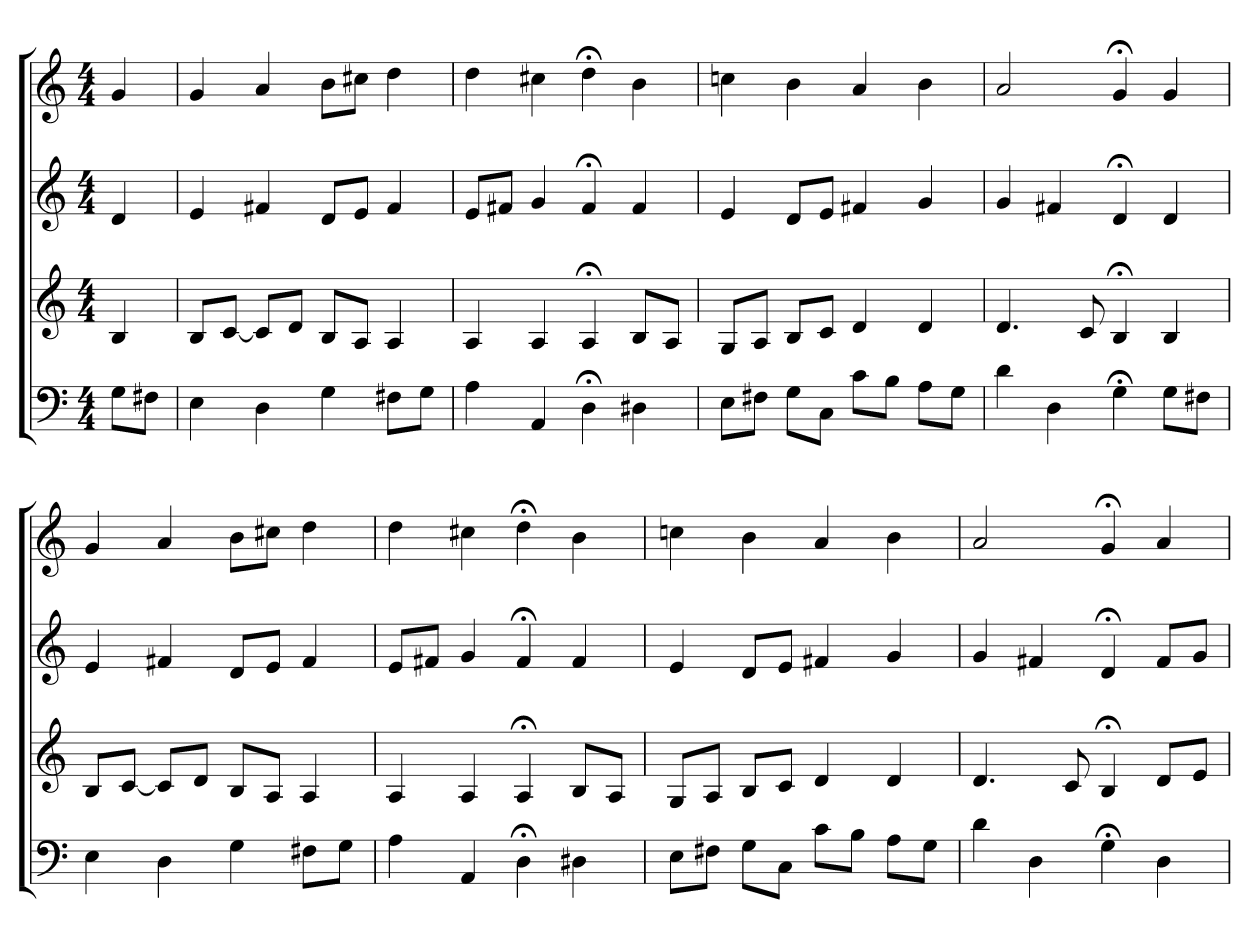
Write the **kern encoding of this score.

**kern	**kern	**kern	**kern
*part4	*part3	*part2	*part1
*staff4	*staff3	*staff2	*staff1
*M4/4	*M4/4	*M4/4	*M4/4
=	=	=	=
8GL	4B	4d	4g
8F#XJ	.	.	.
=1	=1	=1	=1
4E	8BL	4e	4g
.	[8cJ	.	.
4D	8cL]	4f#X	4a
.	8dJ	.	.
4G	8BL	8dL	8bL
.	8AJ	8eJ	8cc#XJ
8F#XL	4A	4f#	4dd
8GJ	.	.	.
=2	=2	=2	=2
4A	4A	8eL	4dd
.	.	8f#XJ	.
4AA	4A	4g	4cc#X
4D;<	4A;<	4f#;<	4dd;<
4D#X	8BL	4f#	4b
.	8AJ	.	.
=3	=3	=3	=3
8EL	8GL	4e	4ccn
8F#XJ	8AJ	.	.
8GL	8BL	8dL	4b
8CJ	8cJ	8eJ	.
8cL	4d	4f#X	4a
8BJ	.	.	.
8AL	4d	4g	4b
8GJ	.	.	.
=4	=4	=4	=4
4d	4.d	4g	2a
4D	.	4f#X	.
.	8c	.	.
4G;<	4B;<	4d;<	4g;<
8GL	4B	4d	4g
8F#XJ	.	.	.
=1	=1	=1	=1
4E	8BL	4e	4g
.	[8cJ	.	.
4D	8cL]	4f#X	4a
.	8dJ	.	.
4G	8BL	8dL	8bL
.	8AJ	8eJ	8cc#XJ
8F#XL	4A	4f#	4dd
8GJ	.	.	.
=2	=2	=2	=2
4A	4A	8eL	4dd
.	.	8f#XJ	.
4AA	4A	4g	4cc#X
4D;<	4A;<	4f#;<	4dd;<
4D#X	8BL	4f#	4b
.	8AJ	.	.
=3	=3	=3	=3
8EL	8GL	4e	4ccn
8F#XJ	8AJ	.	.
8GL	8BL	8dL	4b
8CJ	8cJ	8eJ	.
8cL	4d	4f#X	4a
8BJ	.	.	.
8AL	4d	4g	4b
8GJ	.	.	.
=4	=4	=4	=4
4d	4.d	4g	2a
4D	.	4f#X	.
.	8c	.	.
4G;<	4B;<	4d;<	4g;<
4D	8dL	8f#L	4a
.	8eJ	8gJ	.
=	=	=	=
*-	*-	*-	*-
